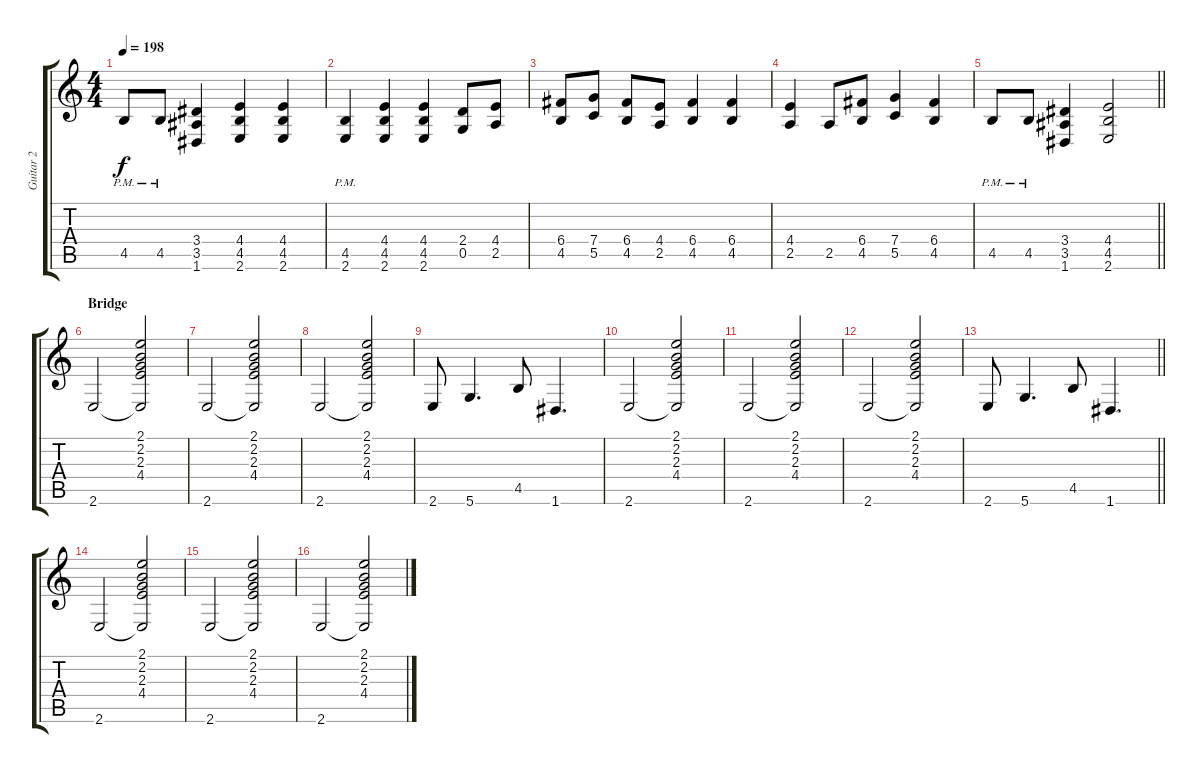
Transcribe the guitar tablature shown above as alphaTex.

\track ("Guitar 2" "Guitar 2") {instrument distortionguitar}
\staff {score tabs}
\tuning (D4 A3 F3 C3 G2 D2) {hide}
\ts (4 4)
\tempo 198
\clef g2
\ks c
4.5{pm}.8{dy f} 4.5{pm}.8 (3.4 3.5 1.6).4 (4.4 4.5 2.6).4 (4.4 4.5 2.6).4 |
(4.5{pm} 2.6{pm}).4 (4.4 4.5 2.6).4 (4.4 4.5 2.6).4 (2.4 0.5).8 (4.4 2.5).8 |
(6.4 4.5).8 (7.4 5.5).8 (6.4 4.5).8 (4.4 2.5).8 (6.4 4.5).4 (6.4 4.5).4 |
(4.4 2.5).4 2.5.8 (6.4 4.5).8 (7.4 5.5).4 (6.4 4.5).4 |
\barLineRight lightlight
4.5{pm}.8 4.5{pm}.8 (3.4 3.5 1.6).4 (4.4 4.5 2.6).2 |
\section ("" "Bridge")
2.6.2 (2.1 2.2 2.3 4.4 2.6{t}).2 |
2.6.2 (2.1 2.2 2.3 4.4 2.6{t}).2 |
2.6.2 (2.1 2.2 2.3 4.4 2.6{t}).2 |
2.6.8 5.6.4{d} 4.5.8 1.6.4{d} |
2.6.2 (2.1 2.2 2.3 4.4 2.6{t}).2 |
2.6.2 (2.1 2.2 2.3 4.4 2.6{t}).2 |
2.6.2 (2.1 2.2 2.3 4.4 2.6{t}).2 |
\barLineRight lightlight
2.6.8 5.6.4{d} 4.5.8 1.6.4{d} |
2.6.2 (2.1 2.2 2.3 4.4 2.6{t}).2 |
2.6.2 (2.1 2.2 2.3 4.4 2.6{t}).2 |
2.6.2 (2.1 2.2 2.3 4.4 2.6{t}).2
